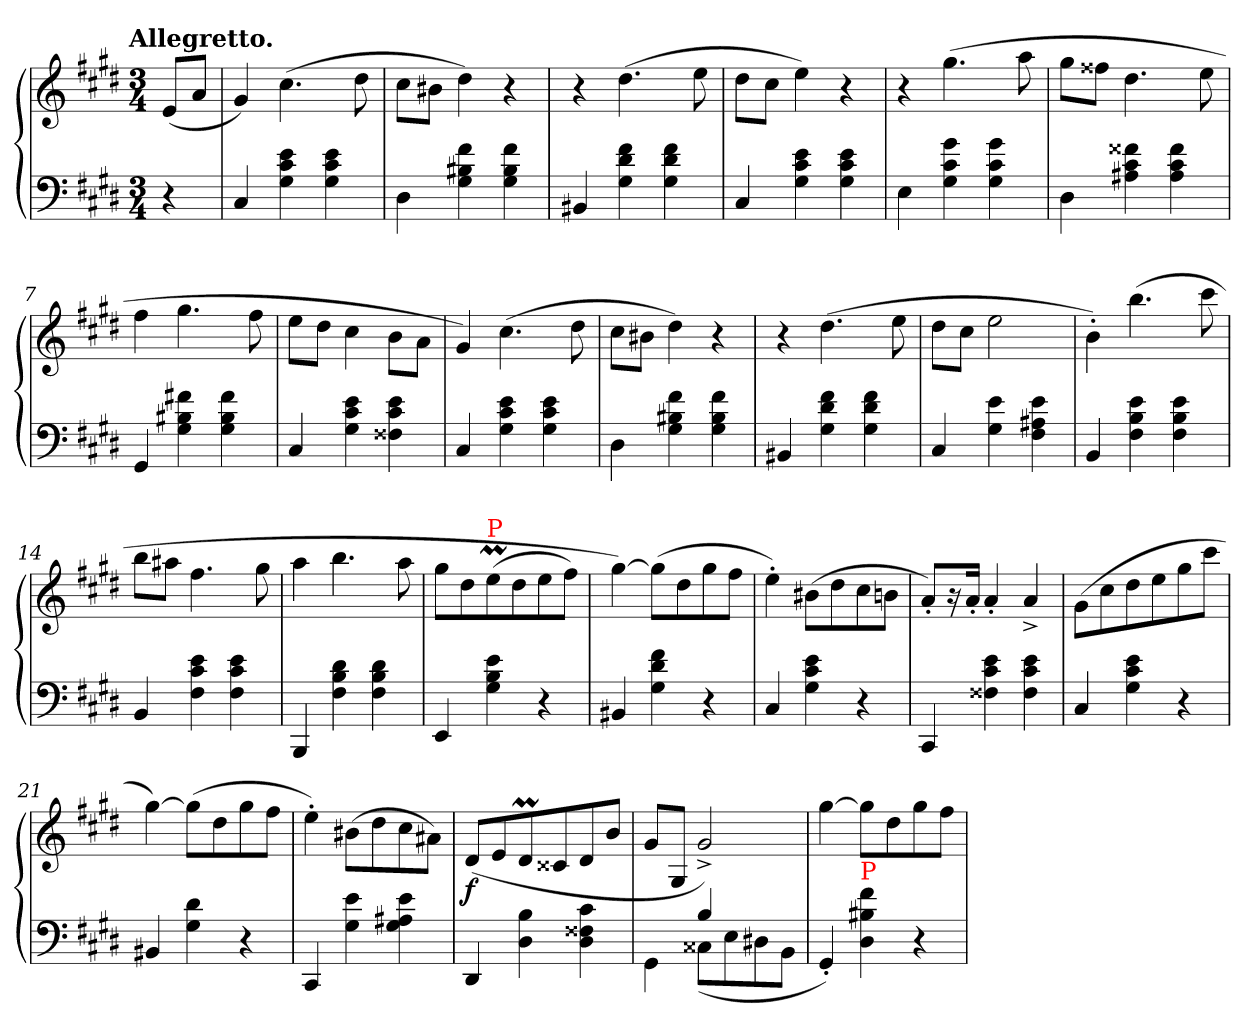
**kern	**kern	**dynam
*part1	*part1	*part1
*staff2	*staff1	*staff1/2
*clefF4	*clefG2	*
*k[f#c#g#d#]	*k[f#c#g#d#]	*
*c#:	*c#:	*
!!LO:TX:omd:t=Allegretto.
*M3/4	*M3/4	*
*MM116	*MM116	*
=	=	=
4r	(8eL	.
.	8aJ	.
=1	=1	=1
4C#	4g#)	.
4e 4c# 4G#	(4.cc#	.
4e 4c# 4G#	.	.
.	8dd#	.
=2	=2	=2
4D#	8cc#L	.
.	8b#XJ	.
4f# 4B#X 4G#	4dd#)	.
4f# 4B# 4G#	4r	.
=3	=3	=3
4BB#X	4r	.
4f# 4d# 4G#	(4.dd#	.
4f# 4d# 4G#	.	.
.	8ee	.
=4	=4	=4
4C#	8dd#L	.
.	8cc#J	.
4e 4c# 4G#	4ee)	.
4e 4c# 4G#	4r	.
=5	=5	=5
4E	4r	.
4g# 4c# 4G#	(>4.gg#	.
4g# 4c# 4G#	.	.
.	8aa	.
=6	=6	=6
4D#	8gg#L	.
.	8ff##XJ	.
4f##X 4c# 4A#X	4.dd#	.
4f## 4c# 4A#	.	.
.	8ee	.
=7	=7	=7
4GG#	4ff#	.
4f#X 4B#X 4G#	4.gg#	.
4f# 4B# 4G#	.	.
.	8ff#	.
=8	=8	=8
4C#	8eeL	.
.	8dd#J	.
4e 4c# 4G#	4cc#	.
4e 4c# 4F##X	8b\L	.
.	8aJ	.
=9	=9	=9
4C#	4g#)	.
4e 4c# 4G#	(4.cc#	.
4e 4c# 4G#	.	.
.	8dd#	.
=10	=10	=10
4D#	8cc#L	.
.	8b#XJ	.
4f# 4B#X 4G#	4dd#)	.
4f# 4B# 4G#	4r	.
=11	=11	=11
4BB#X	4r	.
4f# 4d# 4G#	(4.dd#	.
4f# 4d# 4G#	.	.
.	8ee	.
=12	=12	=12
4C#	8dd#L	.
.	8cc#J	.
4e 4G#	2ee	.
4e 4A#X 4F#	.	.
=13	=13	=13
4BB	4b')	.
4e 4B 4F#	(4.bb	.
4e 4B 4F#	.	.
.	8ccc#	.
=14	=14	=14
4BB	8bbL	.
.	8aa#XJ	.
4e 4c# 4F#	4.ff#	.
4e 4c# 4F#	.	.
.	8gg#	.
=15	=15	=15
4BBB	4aa	.
4d# 4B 4F#	4.bb	.
4d# 4B 4F#	.	.
.	8aa	.
=16	=16	=16
4EE	8gg#L	.
.	8dd#	.
!	!LO:TX:a:color=red:t=P	!
4e 4B 4G#	(8eeM	.
.	8dd#	.
4r	8ee	.
.	8ff#J)	.
=17	=17	=17
4BB#X	[4gg#)	.
4f# 4d# 4G#	(8gg#L]	.
.	8dd#	.
4r	8gg#	.
.	8ff#J	.
=18	=18	=18
4C#	4ee')	.
4e 4c# 4G#	(>8b#XL	.
.	8dd#	.
4r	8cc#	.
.	8bnJ	.
=19	=19	=19
4CC#	8a'/L)	.
.	16r	.
.	16a'Jk	.
4e 4c# 4F##X	4a'	.
4e 4c# 4F##	4a^	.
=20	=20	=20
4C#	(8g#L	.
.	8cc#	.
4e 4c# 4G#	8dd#	.
.	8ee	.
4r	8gg#	.
.	8ccc#J	.
=21	=21	=21
4BB#X	[4gg#)	.
4d# 4G#	(8gg#L]	.
.	8dd#	.
4r	8gg#	.
.	8ff#J	.
=22	=22	=22
4CC#	4ee')	.
4e 4G#	(>8b#XL	.
.	8dd#	.
4e 4A#X 4G#	8cc#	.
.	8a#XJ)	.
=23	=23	=23
4DD#	(>8d#L	f
.	8e	.
4B 4D#	8d#m	.
.	8c##X	.
4c# 4F##X 4D#	8d#	.
.	8bJ	.
=24	=24	=24
*^	*	*
4GG#\	4ryy	8g#L	.
.	.	8G#/J	.
4B	(>8C##XL	2g#^)	.
.	8E	.	.
4ryy	8D#X	.	.
.	8BBJ	.	.
*v	*v	*	*
=25	=25	=25
4GG#')	[4gg#	.
!LO:TX:a:color=red:t=P	!	!
4f# 4B#X 4D#	8gg#L]	.
.	8dd#	.
4r	8gg#	.
.	8ff#J	.
=	=	=
*-	*-	*-
